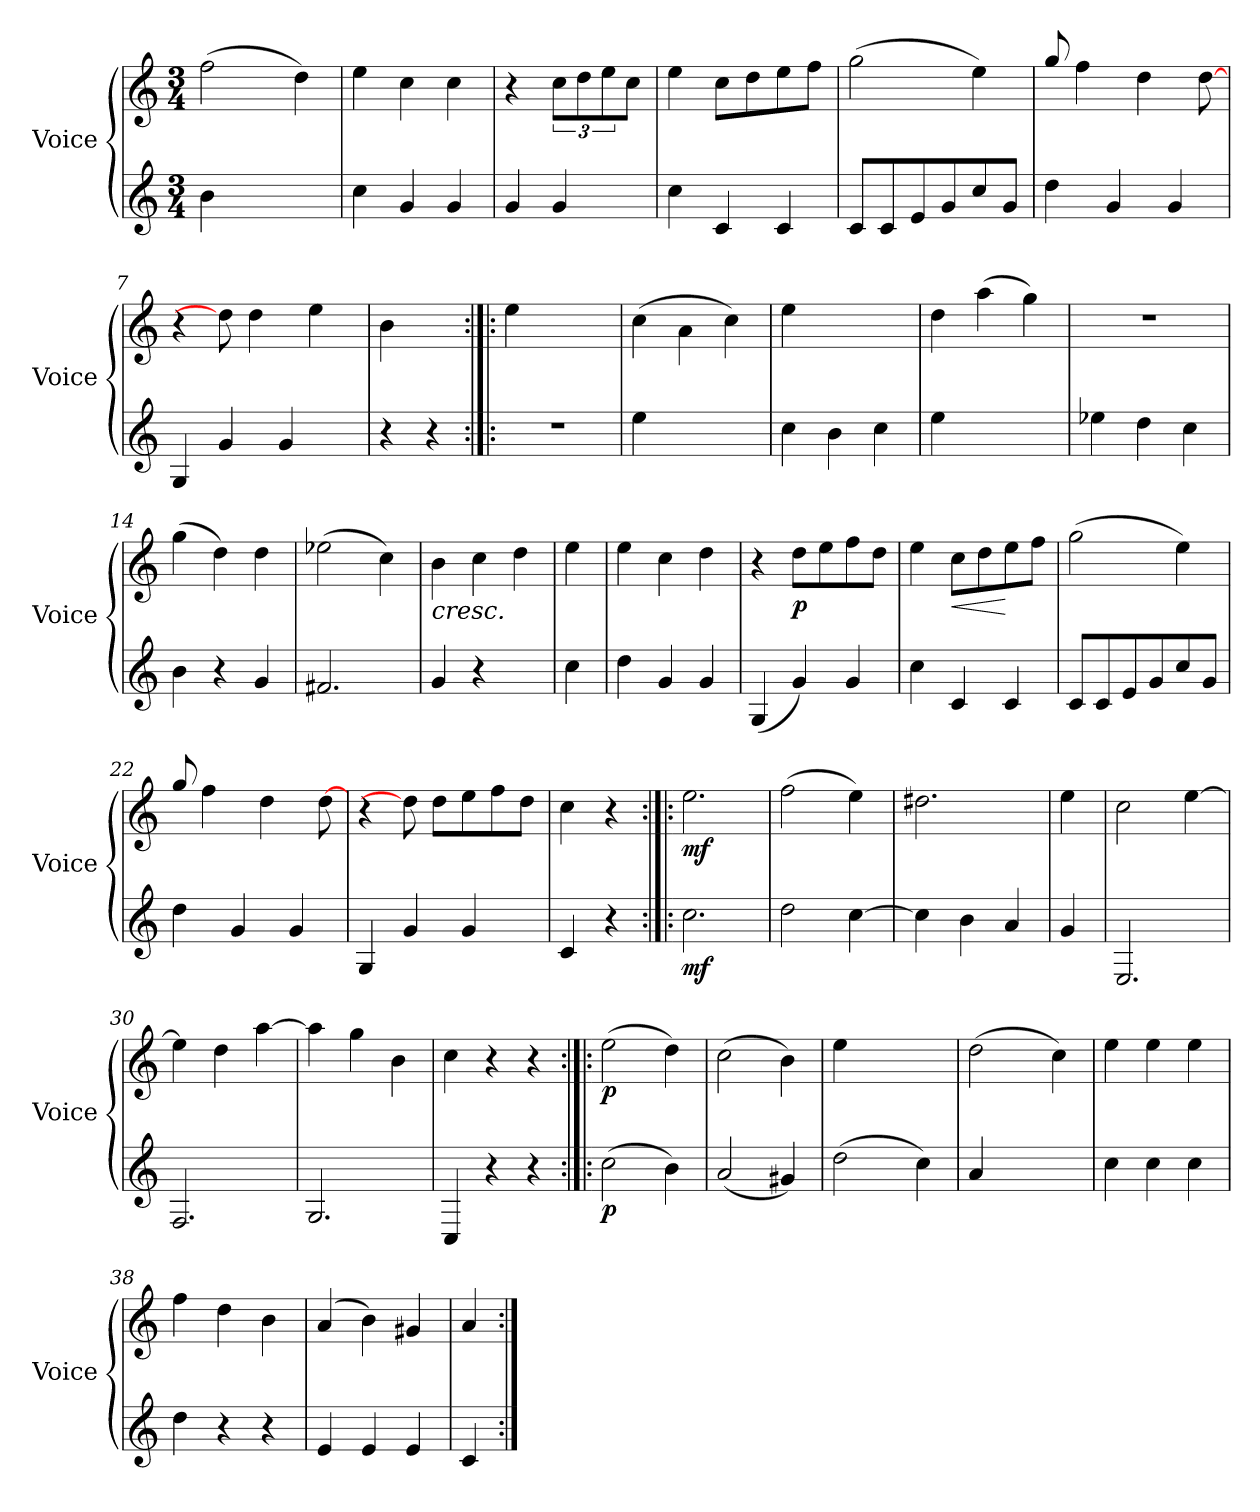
**kern	**dynam	**kern	**dynam
*part2	*part2	*part1	*part1
*staff2	*staff2	*staff1	*staff1
*I"Voice	*	*I"Voice	*
*I'Voice	*	*I'Voice	*
*clefG2	*	*clefG2	*
*M3/4	*	*M3/4	*
=1	=1	=1	=1
4b\	.	(>2ff\	.
2ryy	.	.	.
.	.	4dd\)	.
=2	=2	=2	=2
4cc\	.	4ee\	.
4g/	.	4cc\	.
4g/	.	4cc\	.
=3	=3	=3	=3
4g/	.	4r	.
4g/	.	12cc\L	.
.	.	12dd\	.
.	.	12ee\	.
8ryy	.	8cc\J	.
=4	=4	=4	=4
4cc\	.	4ee\	.
4c/	.	8cc\L	.
.	.	8dd\	.
4c/	.	8ee\	.
.	.	8ff\J	.
=5	=5	=5	=5
8c/L	.	(>2gg\	.
8c/	.	.	.
8e/	.	.	.
8g/	.	.	.
8cc/	.	4ee\)	.
8g/J	.	.	.
=6	=6	=6	=6
4dd\	.	8gg/	.
.	.	4ff\	.
4g/	.	.	.
.	.	4dd\	.
4g/	.	.	.
.	.	[8dd\	.
=7	=7	=7	=7
4G/	.	4r	.
4g/	.	8dd\]	.
.	.	4dd\	.
4g/	.	.	.
.	.	4ee\	.
8ryy	.	.	.
!!LO:LB:g=z
=8	=8	=8	=8
4r	.	4b\	.
4r	.	4ryy	.
=9:|!|:	=9:|!|:	=9:|!|:	=9:|!|:
2.r	.	4ee\	.
.	.	2ryy	.
=10	=10	=10	=10
4ee\	.	(>4cc\	.
2ryy	.	4a\	.
.	.	4cc\)	.
=11	=11	=11	=11
4cc\	.	4ee\	.
4b\	.	2ryy	.
4cc\)	.	.	.
=12	=12	=12	=12
4ee\	.	4dd\	.
2ryy	.	(>4aa\	.
.	.	4gg\)	.
=13	=13	=13	=13
4ee-X\	.	2.r	.
4dd\	.	.	.
4cc\	.	.	.
=14	=14	=14	=14
4b\	.	(>4gg\	.
4r	.	4dd\)	.
4g/	.	4dd\	.
=15	=15	=15	=15
2.f#X/	.	(>2ee-X\	.
.	.	4cc\)	.
=16	=16	=16	=16
!	!	!	!LO:HP:b
4g/	.	4b\	<
4r	.	(>4cc\	.
4ryy	.	4dd\	.
!!LO:LB:g=z
=17	=17	=17	=17
4cc\	.	4ee\	.
=18	=18	=18	=18
4dd\	.	4ee\	.
4g/	.	4cc\	.
4g/	.	4dd\	.
=19	=19	=19	=19
(<4G/	.	4r	.
!	!	!	!LO:DY:b
4g/)	.	8dd\L	p
.	.	8ee\	.
4g/	.	8ff\	.
.	.	8dd\J	.
=20	=20	=20	=20
4cc\	.	4ee\	.
!	!	!	!LO:HP:b
4c/	.	8cc\L	<
.	.	8dd\	.
4c/	.	8ee\	[
.	.	8ff\J	[
=21	=21	=21	=21
8c/L	.	(>2gg\	.
8c/	.	.	.
8e/	.	.	.
8g/	.	.	.
8cc/	.	4ee\)	.
8g/J	.	.	.
=22	=22	=22	=22
4dd\	.	8gg/	.
.	.	4ff\	.
4g/	.	.	.
.	.	4dd\	.
4g/	.	.	.
.	.	[8dd\	.
=23	=23	=23	=23
4G/	.	4r	.
4g/	.	8dd\]	.
.	.	8dd\L	.
4g/	.	8ee\	.
.	.	8ff\	.
8ryy	.	8dd\J	.
=24	=24	=24	=24
4c/	.	4cc\	.
4r	.	4r	.
!!LO:LB:g=z
=25:|!|:	=25:|!|:	=25:|!|:	=25:|!|:
!	!LO:DY:b	!	!LO:DY:b
2.cc\	mf	2.ee\	mf
=26	=26	=26	=26
2dd\	.	(>2ff\	.
[>4cc\	.	4ee\)	.
=27	=27	=27	=27
4cc\]	.	2.dd#X\	.
4b\	.	.	.
4a/	.	.	.
=28	=28	=28	=28
4g/	.	4ee\	.
=29	=29	=29	=29
2.E/	.	2cc\	.
.	.	[>4ee\	.
=30	=30	=30	=30
2.F/	.	4ee\]	.
.	.	4dd\	.
.	.	[>4aa\	.
=31	=31	=31	=31
2.G/	.	4aa\]	.
.	.	4gg\	.
.	.	4b\	.
=32	=32	=32	=32
4C/	.	4cc\	.
4r	.	4r	.
4r	.	4r	.
!!LO:LB:g=z
=33:|!|:	=33:|!|:	=33:|!|:	=33:|!|:
!	!LO:DY:b	!	!LO:DY:b
(>2cc\	p	(>2ee\	p
4b\)	.	4dd\)	.
=34	=34	=34	=34
(<2a/	.	(>2cc\	.
4g#X/)	.	4b\)	.
=35	=35	=35	=35
(>2dd\	.	4ee\	.
.	.	2ryy	.
4cc\)	.	.	.
=36	=36	=36	=36
4a/	.	(>2dd\	.
2ryy	.	.	.
.	.	4cc\)	.
=37	=37	=37	=37
4cc\	.	4ee\	.
4cc\	.	4ee\	.
4cc\	.	4ee\	.
=38	=38	=38	=38
4dd\	.	4ff\	.
4r	.	4dd\	.
4r	.	4b\	.
=39	=39	=39	=39
4e/	.	(>4a/	.
4e/	.	4b\)	.
4e/	.	4g#X/	.
=40	=40	=40	=40
4c/	.	4a/	.
=:|!	=:|!	=:|!	=:|!
*-	*-	*-	*-
